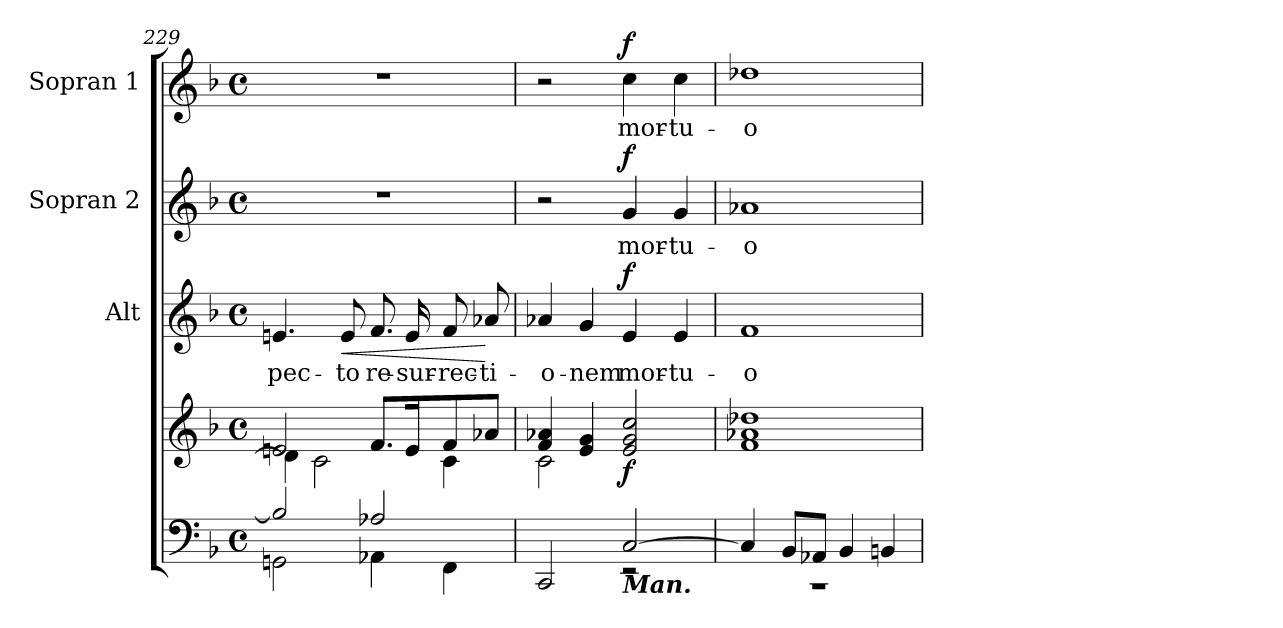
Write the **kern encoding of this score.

**kern	**kern	**dynam	**kern	**text	**dynam	**kern	**text	**dynam	**kern	**text	**dynam
*part4	*part4	*part4	*part3	*part3	*part3	*part2	*part2	*part2	*part1	*part1	*part1
*staff5	*staff4	*staff4/5	*staff3	*staff3	*staff3	*staff2	*staff2	*staff2	*staff1	*staff1	*staff1
*	*	*	*I"Alt	*	*	*I"Sopran 2	*	*	*I"Sopran 1	*	*
*	*	*	*I'A.	*	*	*I'S. 2	*	*	*I'S. 1	*	*
*clefF4	*clefG2	*	*clefG2	*	*	*clefG2	*	*	*clefG2	*	*
*k[b-]	*k[b-]	*	*k[b-]	*	*	*k[b-]	*	*	*k[b-]	*	*
*F:	*F:	*	*F:	*	*	*F:	*	*	*F:	*	*
*M4/4	*M4/4	*	*M4/4	*	*	*M4/4	*	*	*M4/4	*	*
*met(c)	*met(c)	*	*met(c)	*	*	*met(c)	*	*	*met(c)	*	*
=229	=229	=229	=229	=229	=229	=229	=229	=229	=229	=229	=229
*^	*^	*	*	*	*	*	*	*	*	*	*
!	!	!	!	!	!	!LO:LY:b	!	!	!	!	!	!	!
2B-/]	2GGn\	2en/	4d-\]	.	4.en/	-pec-	.	1r	.	.	1r	.	.
.	.	.	2c\	.	.	.	.	.	.	.	.	.	.
!	!	!	!	!	!	!LO:LY:b	!LO:HP:b	!	!	!	!	!	!
.	.	.	.	.	8e/	-to	<	.	.	.	.	.	.
!	!	!	!	!	!	!LO:LY:b	!	!	!	!	!	!	!
2A-X/	4AA-X\	8.f/L	.	.	8.f/	re-	.	.	.	.	.	.	.
!	!	!	!	!	!	!LO:LY:b	!	!	!	!	!	!	!
.	.	16e/k	.	.	16e/	-sur-	.	.	.	.	.	.	.
!	!	!	!	!	!	!LO:LY:b	!	!	!	!	!	!	!
.	4FF\	8f/	4c\	.	8f/	-rec-	.	.	.	.	.	.	.
!	!	!	!	!	!	!LO:LY:b	!	!	!	!	!	!	!
.	.	8a-X/J	.	.	8a-X/	-ti-	[	.	.	.	.	.	.
!!LO:LB:g=z
=230	=230	=230	=230	=230	=230	=230	=230	=230	=230	=230	=230	=230	=230
!	!	!	!	!	!	!LO:LY:b	!	!	!	!	!	!	!
2CC/	2ryy	4f/ 4a-X/	2c\	.	4a-X/	-o-	.	2r	.	.	2r	.	.
!	!	!	!	!	!	!LO:LY:b	!	!	!	!	!	!	!
.	.	4e/ 4g/	.	.	4g/	-nem	.	.	.	.	.	.	.
!LO:TX:b:Bi:t=Man.	!	!	!	!	!	!	!	!	!	!	!	!	!
!	!	!	!	!LO:DY:b	!	!LO:LY:b	!LO:DY:a	!	!LO:LY:b	!LO:DY:a	!	!LO:LY:b	!LO:DY:a
[>2C/	2rEE	2e/ 2g/ 2cc/	2ryy	f	4e/	mor-	f	4g/	mor-	f	4cc\	mor-	f
!	!	!	!	!	!	!LO:LY:b	!	!	!LO:LY:b	!	!	!LO:LY:b	!
.	.	.	.	.	4e/	-tu-	.	4g/	-tu-	.	4cc\	-tu-	.
*	*	*v	*v	*	*	*	*	*	*	*	*	*	*
=231	=231	=231	=231	=231	=231	=231	=231	=231	=231	=231	=231	=231
!	!	!	!	!	!LO:LY:b	!	!	!LO:LY:b	!	!	!LO:LY:b	!
4C/]	1rCC	1f 1a-X 1dd-X	.	1f	-o-	.	1a-X	-o-	.	1dd-X	-o-	.
8BB-/L	.	.	.	.	.	.	.	.	.	.	.	.
8AA-X/J	.	.	.	.	.	.	.	.	.	.	.	.
4BB-/	.	.	.	.	.	.	.	.	.	.	.	.
4BBn/	.	.	.	.	.	.	.	.	.	.	.	.
*v	*v	*	*	*	*	*	*	*	*	*	*	*
=	=	=	=	=	=	=	=	=	=	=	=
*-	*-	*-	*-	*-	*-	*-	*-	*-	*-	*-	*-
